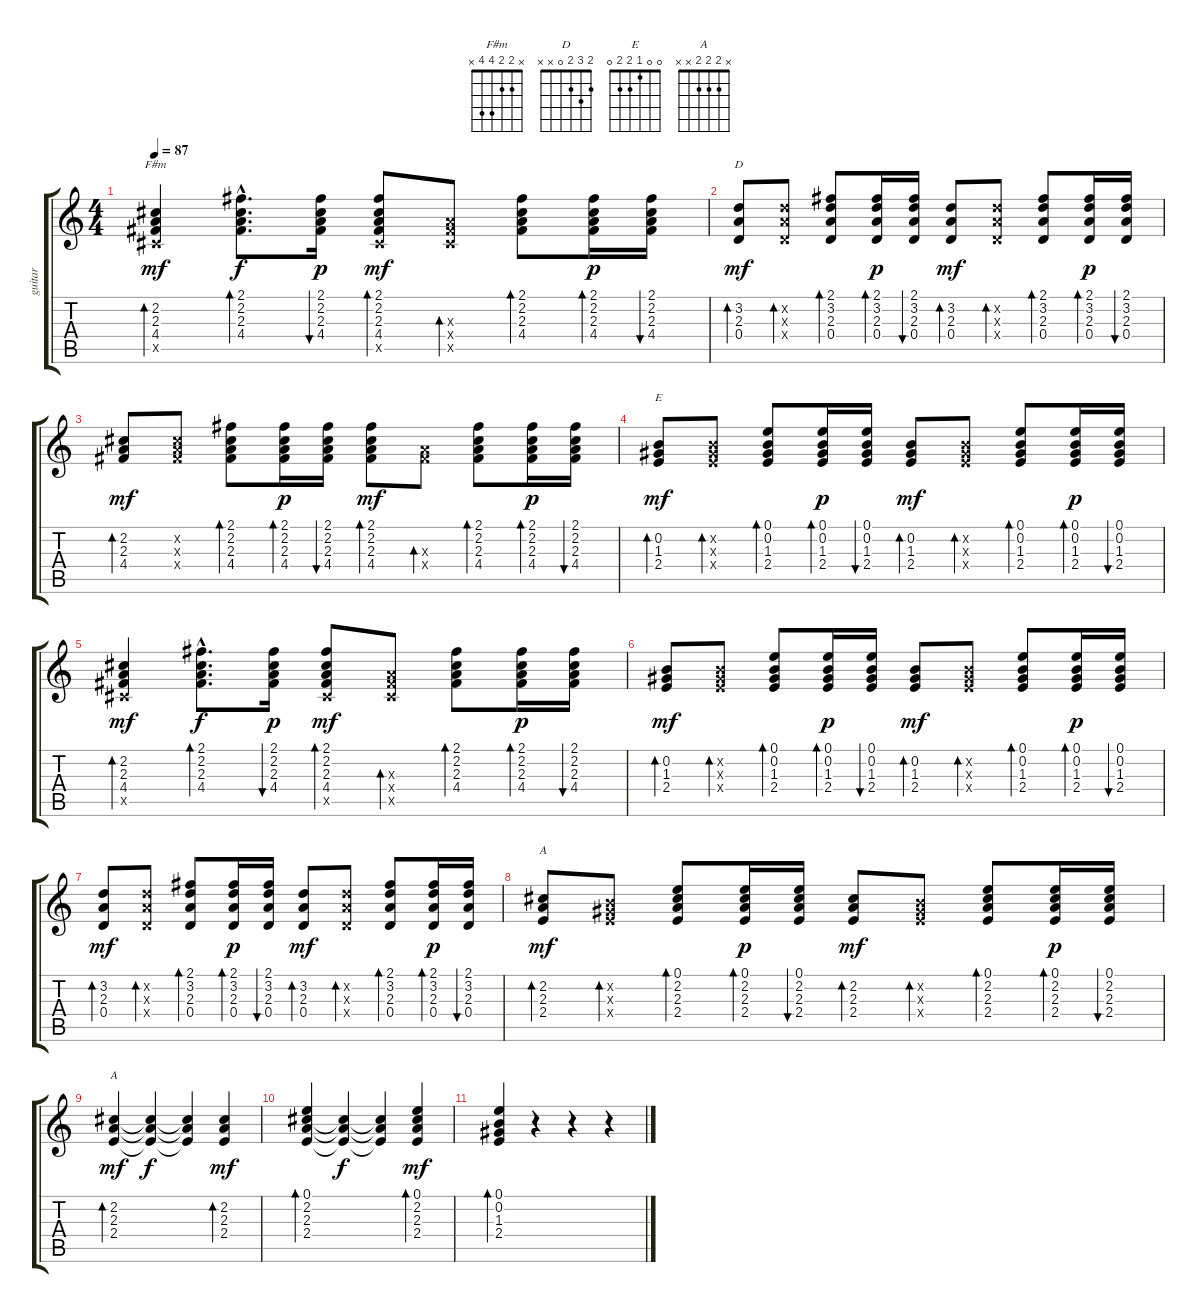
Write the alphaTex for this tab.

\track ("guitar" "guitar") {instrument acousticguitarnylon}
\staff {score tabs}
\tuning (E4 B3 G3 D3 A2 E2) {hide}
\chord ("F#m" x 2 2 4 4 x)
\chord ("D" 2 3 2 0 x x)
\chord ("E" 0 0 1 2 2 0)
\chord ("A" 0 2 2 2 0 x)
\chord ("A" x 2 2 2 x x)
\ts (4 4)
\tempo 87
\clef g2
\ks c
(2.2 2.3 4.4 4.5{x}).4{bd 30 ch "F#m" dy mf} (2.1{hac} 2.2{hac} 2.3{hac} 4.4{hac}).8{d bd 30 dy f} (2.1 2.2 2.3 4.4).16{bu 30 dy p} (2.1 2.2 2.3 4.4 4.5{x}).8{bd 30 dy mf} (2.3{x} 4.4{x} 4.5{x}).8{bd 30} (2.1 2.2 2.3 4.4).8{bd 30} (2.1 2.2 2.3 4.4).16{bd 30 dy p} (2.1 2.2 2.3 4.4).16{bu 30} |
(3.2 2.3 0.4).8{bd 30 ch "D" dy mf} (3.2{x} 2.3{x} 0.4{x}).8{bd 30} (2.1 3.2 2.3 0.4).8{bd 30} (2.1 3.2 2.3 0.4).16{bd 30 dy p} (2.1 3.2 2.3 0.4).16{bu 30} (3.2 2.3 0.4).8{bd 30 dy mf} (3.2{x} 2.3{x} 0.4{x}).8{bd 30} (2.1 3.2 2.3 0.4).8{bd 30} (2.1 3.2 2.3 0.4).16{bd 30 dy p} (2.1 3.2 2.3 0.4).16{bu 30} |
(2.2 2.3 4.4).8{bd 30 dy mf} (2.2{x} 2.3{x} 4.4{x}).8 (2.1 2.2 2.3 4.4).8{bd 30} (2.1 2.2 2.3 4.4).16{bd 30 dy p} (2.1 2.2 2.3 4.4).16{bu 30} (2.1 2.2 2.3 4.4).8{bd 30 dy mf} (2.3{x} 4.4{x}).8{bd 30} (2.1 2.2 2.3 4.4).8{bd 30} (2.1 2.2 2.3 4.4).16{bd 30 dy p} (2.1 2.2 2.3 4.4).16{bu 30} |
(0.2 1.3 2.4).8{bd 30 ch "E" dy mf} (0.2{x} 1.3{x} 2.4{x}).8{bd 30} (0.1 0.2 1.3 2.4).8{bd 30} (0.1 0.2 1.3 2.4).16{bd 30 dy p} (0.1 0.2 1.3 2.4).16{bu 30} (0.2 1.3 2.4).8{bd 30 dy mf} (0.2{x} 1.3{x} 2.4{x}).8{bd 30} (0.1 0.2 1.3 2.4).8{bd 30} (0.1 0.2 1.3 2.4).16{bd 30 dy p} (0.1 0.2 1.3 2.4).16{bu 30} |
(2.2 2.3 4.4 4.5{x}).4{bd 30 dy mf} (2.1{hac} 2.2{hac} 2.3{hac} 4.4{hac}).8{d bd 30 dy f} (2.1 2.2 2.3 4.4).16{bu 30 dy p} (2.1 2.2 2.3 4.4 4.5{x}).8{bd 30 dy mf} (2.3{x} 4.4{x} 4.5{x}).8{bd 30} (2.1 2.2 2.3 4.4).8{bd 30} (2.1 2.2 2.3 4.4).16{bd 30 dy p} (2.1 2.2 2.3 4.4).16{bu 30} |
(0.2 1.3 2.4).8{bd 30 dy mf} (0.2{x} 1.3{x} 2.4{x}).8{bd 30} (0.1 0.2 1.3 2.4).8{bd 30} (0.1 0.2 1.3 2.4).16{bd 30 dy p} (0.1 0.2 1.3 2.4).16{bu 30} (0.2 1.3 2.4).8{bd 30 dy mf} (0.2{x} 1.3{x} 2.4{x}).8{bd 30} (0.1 0.2 1.3 2.4).8{bd 30} (0.1 0.2 1.3 2.4).16{bd 30 dy p} (0.1 0.2 1.3 2.4).16{bu 30} |
(3.2 2.3 0.4).8{bd 30 dy mf} (3.2{x} 2.3{x} 0.4{x}).8{bd 30} (2.1 3.2 2.3 0.4).8{bd 30} (2.1 3.2 2.3 0.4).16{bd 30 dy p} (2.1 3.2 2.3 0.4).16{bu 30} (3.2 2.3 0.4).8{bd 30 dy mf} (3.2{x} 2.3{x} 0.4{x}).8{bd 30} (2.1 3.2 2.3 0.4).8{bd 30} (2.1 3.2 2.3 0.4).16{bd 30 dy p} (2.1 3.2 2.3 0.4).16{bu 30} |
(2.2 2.3 2.4).8{bd 30 ch "A" dy mf} (0.2{x} 1.3{x} 2.4{x}).8{bd 30} (0.1 2.2 2.3 2.4).8{bd 30} (0.1 2.2 2.3 2.4).16{bd 30 dy p} (0.1 2.2 2.3 2.4).16{bu 30} (2.2 2.3 2.4).8{bd 30 dy mf} (0.2{x} 1.3{x} 2.4{x}).8{bd 30} (0.1 2.2 2.3 2.4).8{bd 30} (0.1 2.2 2.3 2.4).16{bd 30 dy p} (0.1 2.2 2.3 2.4).16{bu 30} |
(2.2 2.3 2.4).4{bd 60 ch "A" dy mf} (2.2{t} 2.3{t} 2.4{t}).4{dy f} (2.2{t} 2.3{t} 2.4{t}).4 (2.2 2.3 2.4).4{bd 60 dy mf} |
(0.1 2.2 2.3 2.4).4{bd 60} (2.2{t} 2.3{t} 2.4{t}).4{dy f} (2.2{t} 2.3{t} 2.4{t}).4 (0.1 2.2 2.3 2.4).4{bd 60 dy mf} |
(0.1 0.2 1.3 2.4).4{bd 60} r.4 r.4 r.4
